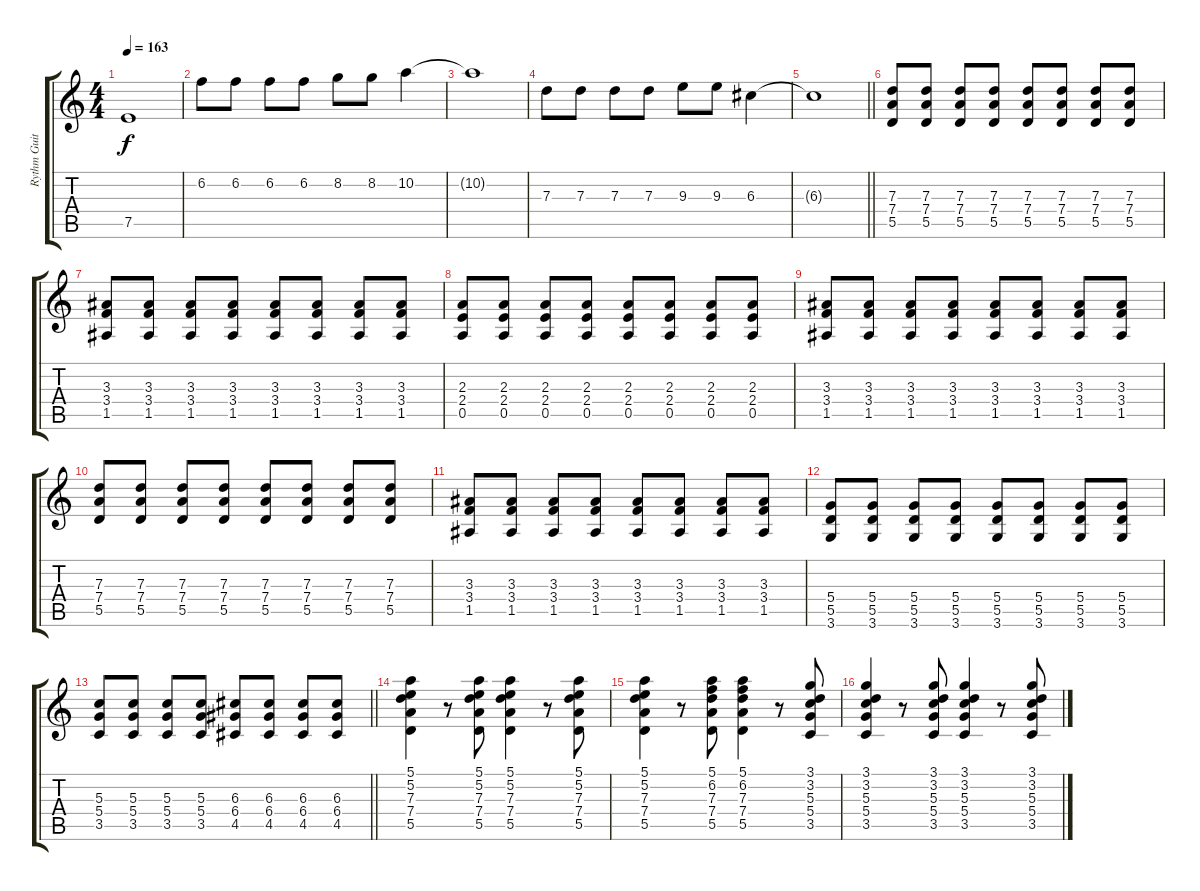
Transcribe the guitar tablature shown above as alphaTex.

\track ("Rythm Guitar" "Rythm Guit") {instrument overdrivenguitar}
\staff {score tabs}
\tuning (E4 B3 G3 D3 A2 E2) {hide}
\ts (4 4)
\tempo 163
\clef g2
\ks c
7.5{t}.1{dy f} |
6.2.8 6.2.8 6.2.8 6.2.8 8.2.8 8.2.8 10.2.4 |
10.2{t}.1 |
7.3.8 7.3.8 7.3.8 7.3.8 9.3.8 9.3.8 6.3.4 |
\barLineRight lightlight
6.3{t}.1 |
(7.3 7.4 5.5).8 (7.3 7.4 5.5).8 (7.3 7.4 5.5).8 (7.3 7.4 5.5).8 (7.3 7.4 5.5).8 (7.3 7.4 5.5).8 (7.3 7.4 5.5).8 (7.3 7.4 5.5).8 |
(3.3 3.4 1.5).8 (3.3 3.4 1.5).8 (3.3 3.4 1.5).8 (3.3 3.4 1.5).8 (3.3 3.4 1.5).8 (3.3 3.4 1.5).8 (3.3 3.4 1.5).8 (3.3 3.4 1.5).8 |
(2.3 2.4 0.5).8 (2.3 2.4 0.5).8 (2.3 2.4 0.5).8 (2.3 2.4 0.5).8 (2.3 2.4 0.5).8 (2.3 2.4 0.5).8 (2.3 2.4 0.5).8 (2.3 2.4 0.5).8 |
(3.3 3.4 1.5).8 (3.3 3.4 1.5).8 (3.3 3.4 1.5).8 (3.3 3.4 1.5).8 (3.3 3.4 1.5).8 (3.3 3.4 1.5).8 (3.3 3.4 1.5).8 (3.3 3.4 1.5).8 |
(7.3 7.4 5.5).8 (7.3 7.4 5.5).8 (7.3 7.4 5.5).8 (7.3 7.4 5.5).8 (7.3 7.4 5.5).8 (7.3 7.4 5.5).8 (7.3 7.4 5.5).8 (7.3 7.4 5.5).8 |
(3.3 3.4 1.5).8 (3.3 3.4 1.5).8 (3.3 3.4 1.5).8 (3.3 3.4 1.5).8 (3.3 3.4 1.5).8 (3.3 3.4 1.5).8 (3.3 3.4 1.5).8 (3.3 3.4 1.5).8 |
(5.4 5.5 3.6).8 (5.4 5.5 3.6).8 (5.4 5.5 3.6).8 (5.4 5.5 3.6).8 (5.4 5.5 3.6).8 (5.4 5.5 3.6).8 (5.4 5.5 3.6).8 (5.4 5.5 3.6).8 |
\barLineRight lightlight
(5.3 5.4 3.5).8 (5.3 5.4 3.5).8 (5.3 5.4 3.5).8 (5.3 5.4 3.5).8 (6.3 6.4 4.5).8 (6.3 6.4 4.5).8 (6.3 6.4 4.5).8 (6.3 6.4 4.5).8 |
(5.1 5.2 7.3 7.4 5.5).4 r.8 (5.1 5.2 7.3 7.4 5.5).8 (5.1 5.2 7.3 7.4 5.5).4 r.8 (5.1 5.2 7.3 7.4 5.5).8 |
(5.1 5.2 7.3 7.4 5.5).4 r.8 (5.1 6.2 7.3 7.4 5.5).8 (5.1 6.2 7.3 7.4 5.5).4 r.8 (3.1 3.2 5.3 5.4 3.5).8 |
(3.1 3.2 5.3 5.4 3.5).4 r.8 (3.1 3.2 5.3 5.4 3.5).8 (3.1 3.2 5.3 5.4 3.5).4 r.8 (3.1 3.2 5.3 5.4 3.5).8
